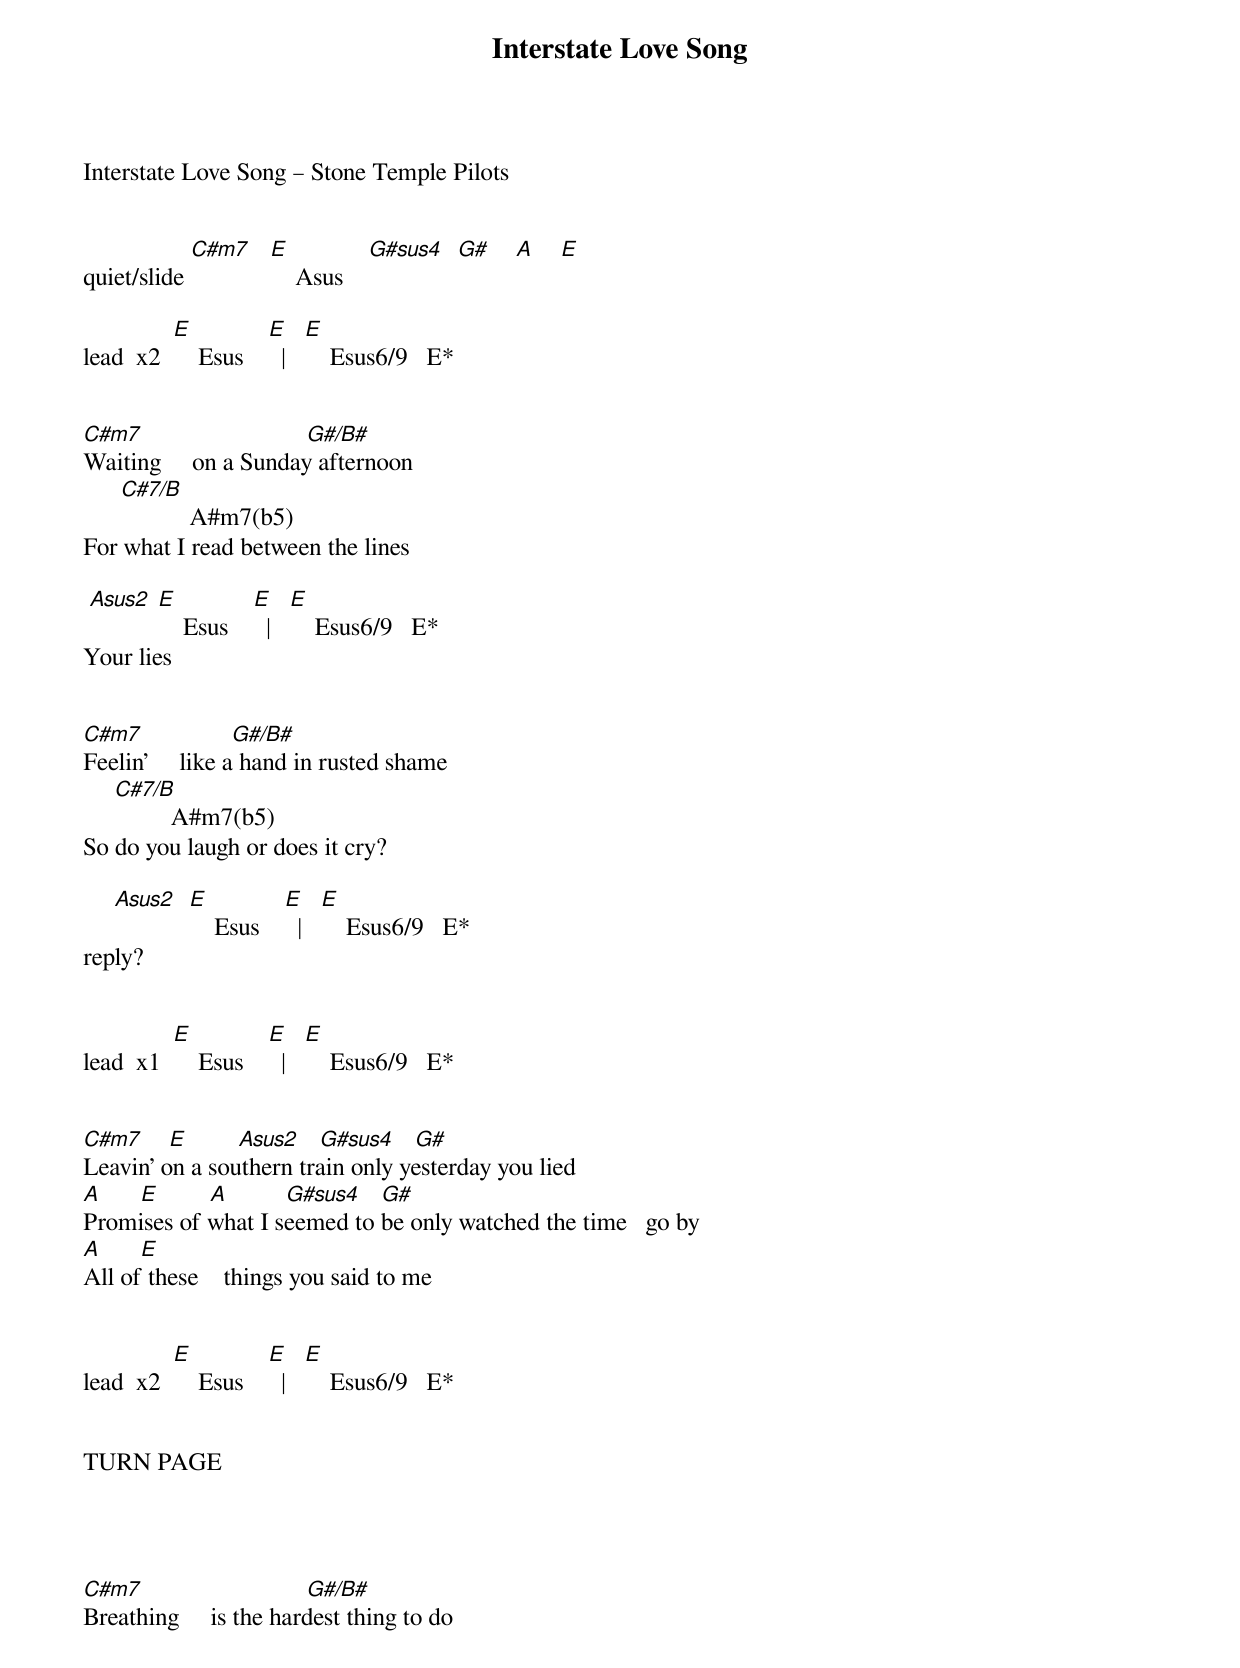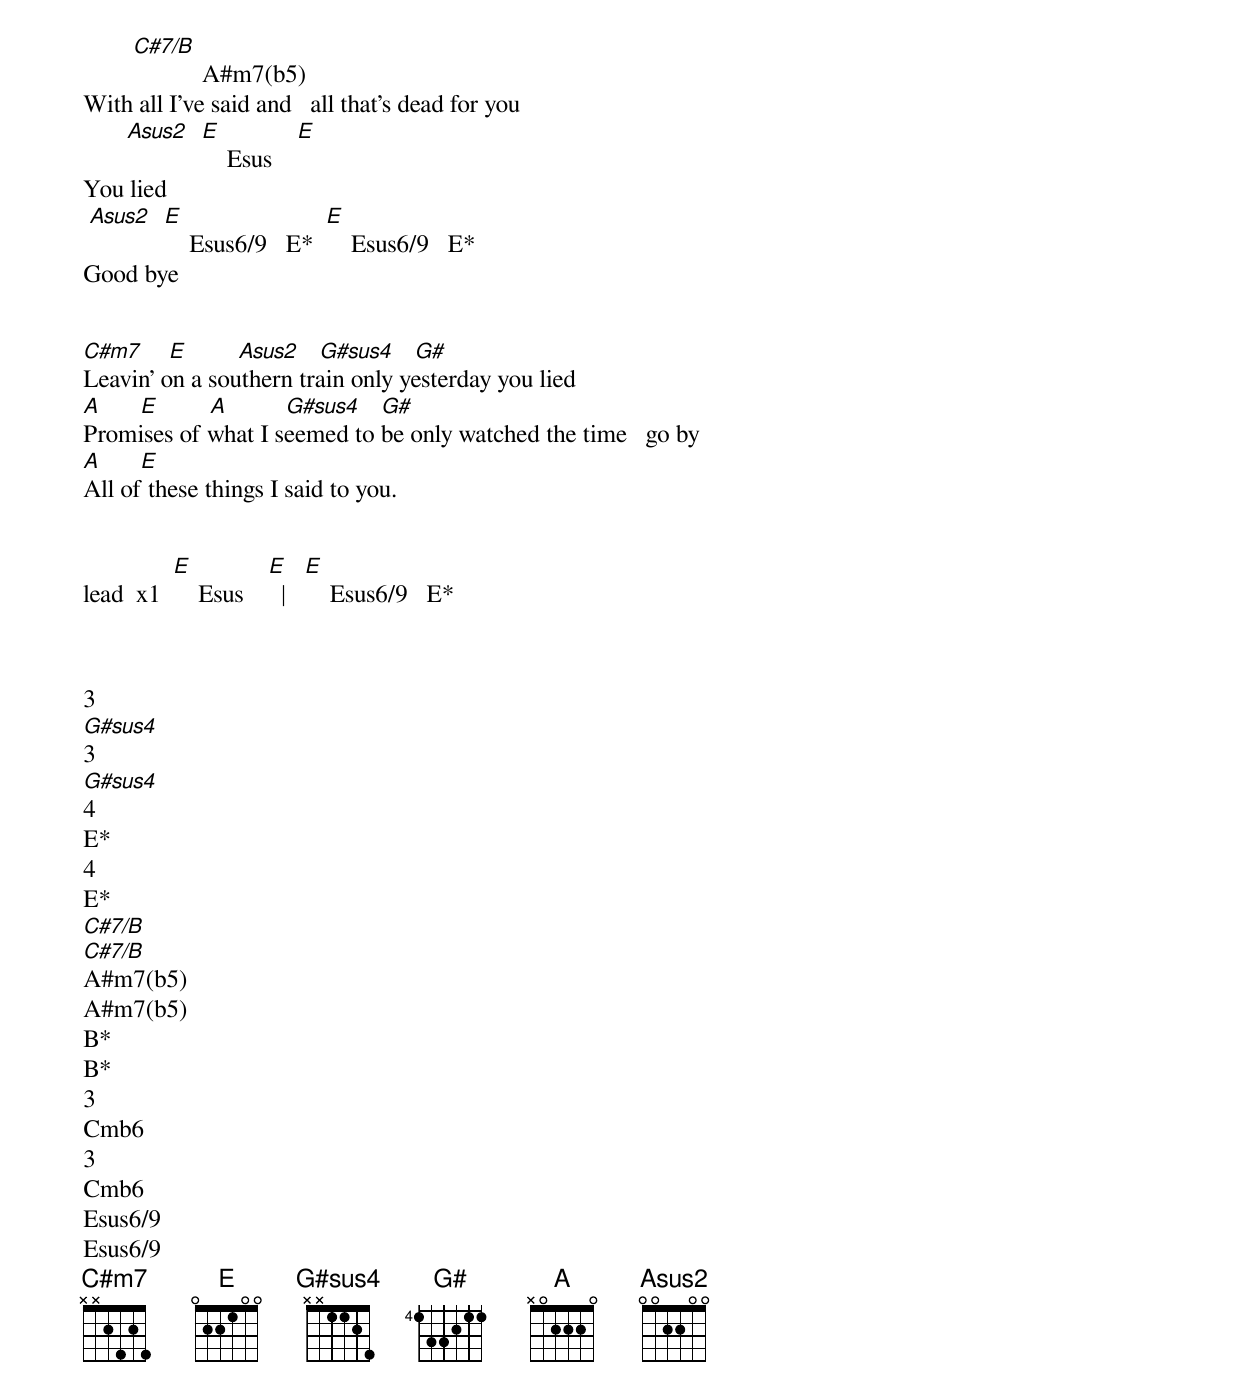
{title: Interstate Love Song}
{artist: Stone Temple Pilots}
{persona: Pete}
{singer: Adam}
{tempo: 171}
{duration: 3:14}
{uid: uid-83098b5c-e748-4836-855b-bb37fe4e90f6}
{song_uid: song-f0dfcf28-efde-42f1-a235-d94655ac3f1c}



Interstate Love Song – Stone Temple Pilots


quiet/slide	[C#m7]   [E]    Asus    [G#sus4]  [G#]    [A]    [E]

lead  x2  [E]    Esus    [E]  |   [E]    Esus6/9   E*


[C#m7]               			        [G#/B#]
Waiting 				on a Sunday afternoon
      [C#7/B]			        A#m7(b5)
For what I read between the lines

	[Asus2]	[E]    Esus    [E]  |   [E]    Esus6/9   E*
‏Your lies


[C#m7]			        			[G#/B#]
Feelin' 				like a hand in rusted shame
     [C#7/B]			      A#m7(b5)
So do you laugh or does it cry?

     [Asus2]		[E]    Esus    [E]  |   [E]    Esus6/9   E*
‏reply?


lead  x1  [E]    Esus    [E]  |   [E]    Esus6/9   E*


[C#m7]		  [E]			     [Asus2] 		[G#sus4]   [G#]
Leavin' on a southern train only yesterday you lied
[A]			   [E]			     [A]					    [G#sus4]   [G#]
Promises of what I seemed to be only watched the time 		go by
[A]						[E]
All of these 			things you said to me


lead  x2  [E]    Esus    [E]  |   [E]    Esus6/9   E*


TURN PAGE




[C#m7]               			        [G#/B#]
Breathing 				is the hardest thing to do
        [C#7/B]			        A#m7(b5)
With all I've said and 		all that's dead for you
       [Asus2]		[E]    Esus    [E]
‏You lied
	[Asus2]		[E]    Esus6/9   E*		[E]    Esus6/9   E*
Good bye


[C#m7]		  [E]			     [Asus2] 		[G#sus4]   [G#]
Leavin' on a southern train only yesterday you lied
[A]			   [E]			     [A]					    [G#sus4]   [G#]
Promises of what I seemed to be only watched the time 		go by
[A]						[E]
All of these things I said to you.


lead  x1  [E]    Esus    [E]  |   [E]    Esus6/9   E*



3
[G#sus4]
3
[G#sus4]
4
E*
4
E*
[C#7/B]
[C#7/B]
A#m7(b5)
A#m7(b5)
B*
B*
3
Cmb6
3
Cmb6
Esus6/9
Esus6/9
